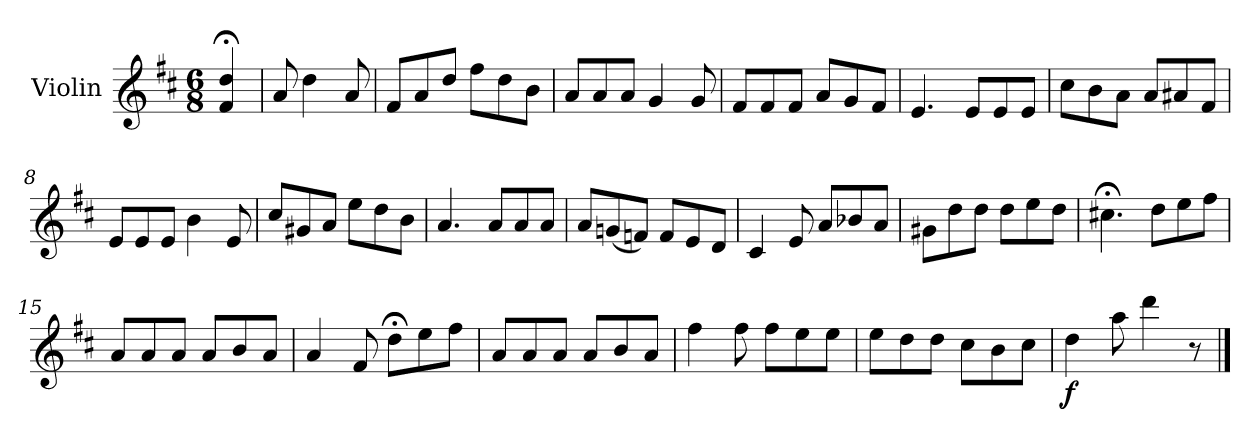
**kern	**dynam
*part1	*part1
*staff1	*staff1
*I"Violin	*
*I'Vln.	*
*clefG2	*
*k[f#c#]	*
*M6/8	*
=1	=1
4f#;</ 4dd;</	.
=2	=2
8a/	.
4dd\	.
8a/	.
=3	=3
8f#/L	.
8a/	.
8dd/J	.
8ff#\L	.
8dd\	.
8b\J	.
=4	=4
8a/L	.
8a/	.
8a/J	.
4g/	.
8g/	.
=5	=5
8f#/L	.
8f#/	.
8f#/J	.
8a/L	.
8g/	.
8f#/J	.
=6	=6
4.e/	.
8e/L	.
8e/	.
8e/J	.
=7	=7
8cc#\L	.
8b\	.
8a\J	.
8a/L	.
8a#X/	.
8f#/J	.
!!LO:LB:g=z
=8	=8
8e/L	.
8e/	.
8e/J	.
4b\	.
8e/	.
=9	=9
8cc#/L	.
8g#X/	.
8a/J	.
8ee\L	.
8dd\	.
8b\J	.
=10	=10
4.a/	.
8a/L	.
8a/	.
8a/J	.
=11	=11
8a/L	.
(<8gn/	.
8fn/J)	.
8f/L	.
8e/	.
8d/J	.
=12	=12
4c#/	.
8e/	.
8a/L	.
8b-X/	.
8a/J	.
=13	=13
8g#X\L	.
8dd\	.
8dd\J	.
8dd\L	.
8ee\	.
8dd\J	.
!!LO:LB:g=z
=14	=14
4.cc#X;<\	.
8dd\L	.
8ee\	.
8ff#\J	.
=15	=15
8a/L	.
8a/	.
8a/J	.
8a/L	.
8b/	.
8a/J	.
=16	=16
4a/	.
8f#/	.
8dd;<\L	.
8ee\	.
8ff#\J	.
=17	=17
8a/L	.
8a/	.
8a/J	.
8a/L	.
8b/	.
8a/J	.
=18	=18
4ff#\	.
8ff#\	.
8ff#\L	.
8ee\	.
8ee\J	.
=19	=19
8ee\L	.
8dd\	.
8dd\J	.
8cc#\L	.
8b\	.
8cc#\J	.
!!LO:LB:g=z
=20	=20
!	!LO:DY:b
4dd\	f
8aa\	.
4ddd\	.
8r	.
==	==
*-	*-
